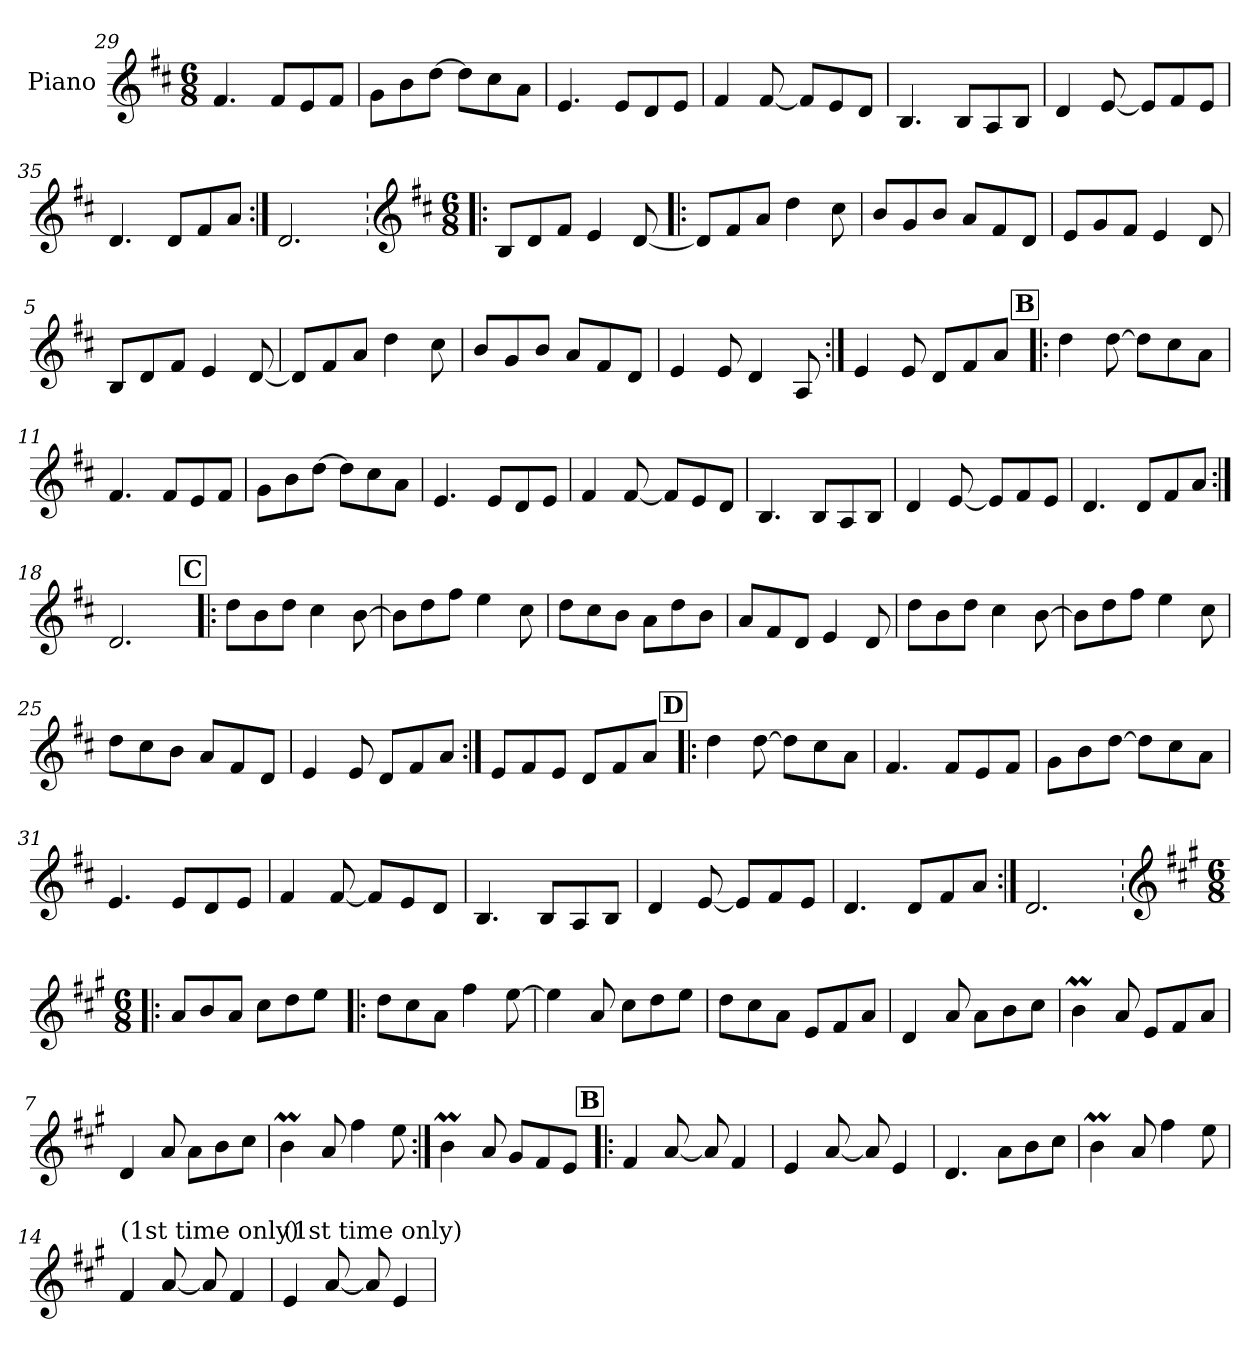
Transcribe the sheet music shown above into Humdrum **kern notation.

**kern
*part1
*staff1
*I"Piano
*I'Pno.
*clefG2
*k[f#c#]
*M6/8
=29
4.f#/
8f#/L
8e/
8f#/J
=30
8g\L
8b\
[8dd\J
8dd\L]
8cc#\
8a\J
=31
4.e/
8e/L
8d/
8e/J
!!LO:LB:g=z
=32
4f#/
[8f#/
8f#/L]
8e/
8d/J
=33
4.B/
8B/L
8A/
8B/J
=34
4d/
[8e/
8e/L]
8f#/
8e/J
=35
4.d/
8d/L
8f#/
8a/J
=36:|!
2.d/
=1|!:
!!LO:REH:place=s1:a:B:fs=14:t=A
*clefG2
*k[f#c#]
*M6/8
*MM198
8B/L
8d/
8f#/J
4e/
[8d/
=2
8d/L]
8f#/
8a/J
4dd\
8cc#\
=3
8b/L
8g/
8b/J
8a/L
8f#/
8d/J
=4
8e/L
8g/
8f#/J
4e/
8d/
!!LO:LB:g=z
=5
8B/L
8d/
8f#/J
4e/
[8d/
=6
8d/L]
8f#/
8a/J
4dd\
8cc#\
=7
8b/L
8g/
8b/J
8a/L
8f#/
8d/J
=8
4e/
8e/
4d/
8A/
=9:|!
4e/
8e/
8d/L
8f#/
8a/J
!!LO:LB:g=z
!!LO:REH:place=s1:a:B:fs=14:t=B
=10!|:
4dd\
[8dd\
8dd\L]
8cc#\
8a\J
=11
4.f#/
8f#/L
8e/
8f#/J
=12
8g\L
8b\
[8dd\J
8dd\L]
8cc#\
8a\J
=13
4.e/
8e/L
8d/
8e/J
!!LO:LB:g=z
=14
4f#/
[8f#/
8f#/L]
8e/
8d/J
=15
4.B/
8B/L
8A/
8B/J
=16
4d/
[8e/
8e/L]
8f#/
8e/J
=17
4.d/
8d/L
8f#/
8a/J
=18:|!
2.d/
!!LO:LB:g=z
!!LO:REH:place=s1:a:B:fs=14:t=C
=19!|:
8dd\L
8b\
8dd\J
4cc#\
[8b\
=20
8b\L]
8dd\
8ff#\J
4ee\
8cc#\
=21
8dd\L
8cc#\
8b\J
8a\L
8dd\
8b\J
=22
8a/L
8f#/
8d/J
4e/
8d/
!!LO:LB:g=z
=23
8dd\L
8b\
8dd\J
4cc#\
[8b\
=24
8b\L]
8dd\
8ff#\J
4ee\
8cc#\
=25
8dd\L
8cc#\
8b\J
8a/L
8f#/
8d/J
=26
4e/
8e/
8d/L
8f#/
8a/J
=27:|!
8e/L
8f#/
8e/J
8d/L
8f#/
8a/J
!!LO:LB:g=z
!!LO:REH:place=s1:a:B:fs=14:t=D
=28!|:
4dd\
[8dd\
8dd\L]
8cc#\
8a\J
=29
4.f#/
8f#/L
8e/
8f#/J
=30
8g\L
8b\
[8dd\J
8dd\L]
8cc#\
8a\J
=31
4.e/
8e/L
8d/
8e/J
!!LO:LB:g=z
=32
4f#/
[8f#/
8f#/L]
8e/
8d/J
=33
4.B/
8B/L
8A/
8B/J
=34
4d/
[8e/
8e/L]
8f#/
8e/J
=35
4.d/
8d/L
8f#/
8a/J
=36:|!
2.d/
=1|!:
!!LO:REH:place=s1:a:B:fs=14:t=A
*clefG2
*k[f#c#g#]
*M6/8
*MM216
8a/L
8b/
8a/J
8cc#\L
8dd\
8ee\J
=2
8dd\L
8cc#\
8a\J
4ff#\
[8ee\
=3
4ee\]
8a/
8cc#\L
8dd\
8ee\J
=4
8dd\L
8cc#\
8a\J
8e/L
8f#/
8a/J
!!LO:LB:g=z
=5
4d/
8a/
8a\L
8b\
8cc#\J
=6
4bM\
8a/
8e/L
8f#/
8a/J
=7
4d/
8a/
8a\L
8b\
8cc#\J
=8
4bM\
8a/
4ff#\
8ee\
=9:|!
4bM\
8a/
8g#/L
8f#/
8e/J
!!LO:LB:g=z
!!LO:REH:place=s1:a:B:fs=14:t=B
=10!|:
4f#/
[8a/
8a/]
4f#/
=11
4e/
[8a/
8a/]
4e/
=12
4.d/
8a\L
8b\
8cc#\J
=13
4bM\
8a/
4ff#\
8ee\
!!LO:LB:g=z
=14
!LO:TX:a:t=(1st time only)
4f#/
[8a/
8a/]
4f#/
=15
!LO:TX:a:t=(1st time only)
4e/
[8a/
8a/]
4e/
=
*-
